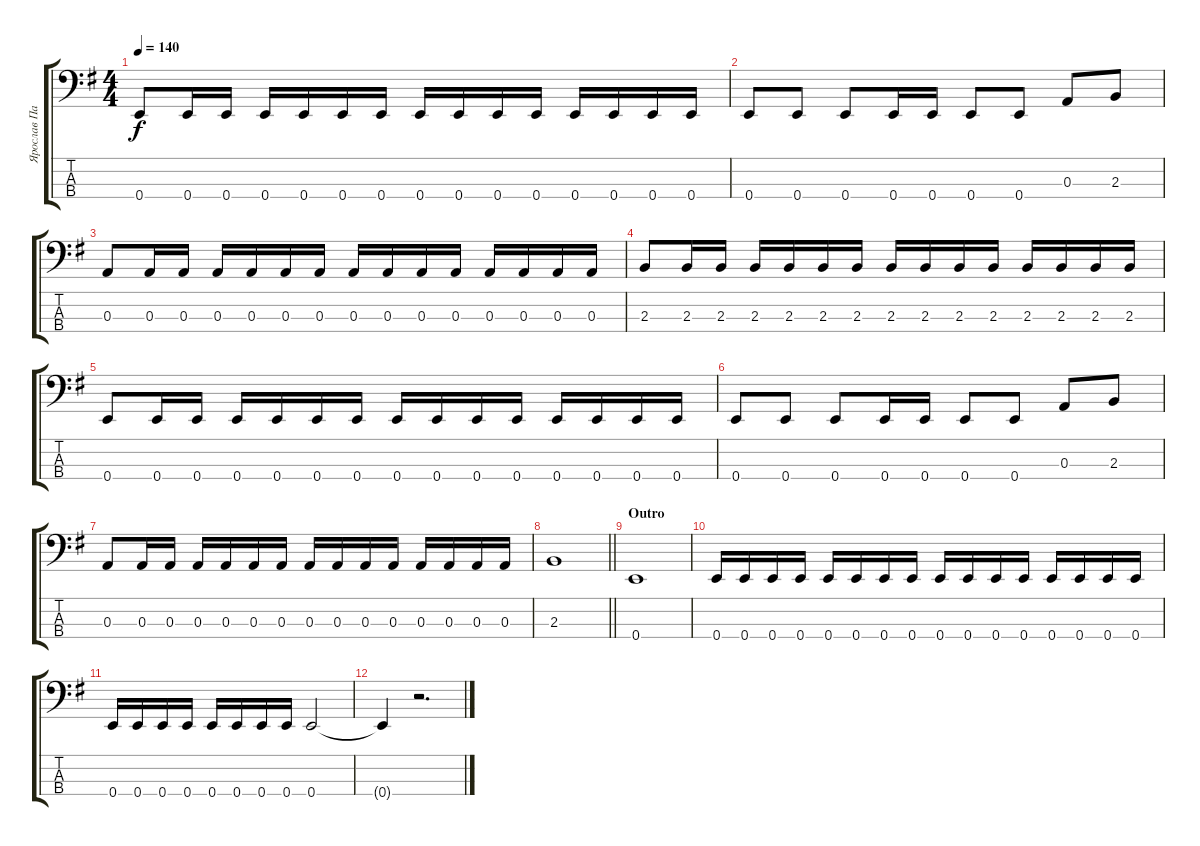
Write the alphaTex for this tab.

\track ("Ярослав Пастухов" "Ярослав Па") {instrument electricbasspick}
\staff {score tabs}
\tuning (G2 D2 A1 E1) {hide}
\ts (4 4)
\tempo 140
\clef f4
\ks g
0.4.8{dy f} 0.4.16 0.4.16 0.4.16 0.4.16 0.4.16 0.4.16 0.4.16 0.4.16 0.4.16 0.4.16 0.4.16 0.4.16 0.4.16 0.4.16 |
0.4.8 0.4.8 0.4.8 0.4.16 0.4.16 0.4.8 0.4.8 0.3.8 2.3.8 |
0.3.8 0.3.16 0.3.16 0.3.16 0.3.16 0.3.16 0.3.16 0.3.16 0.3.16 0.3.16 0.3.16 0.3.16 0.3.16 0.3.16 0.3.16 |
2.3.8 2.3.16 2.3.16 2.3.16 2.3.16 2.3.16 2.3.16 2.3.16 2.3.16 2.3.16 2.3.16 2.3.16 2.3.16 2.3.16 2.3.16 |
0.4.8 0.4.16 0.4.16 0.4.16 0.4.16 0.4.16 0.4.16 0.4.16 0.4.16 0.4.16 0.4.16 0.4.16 0.4.16 0.4.16 0.4.16 |
0.4.8 0.4.8 0.4.8 0.4.16 0.4.16 0.4.8 0.4.8 0.3.8 2.3.8 |
0.3.8 0.3.16 0.3.16 0.3.16 0.3.16 0.3.16 0.3.16 0.3.16 0.3.16 0.3.16 0.3.16 0.3.16 0.3.16 0.3.16 0.3.16 |
\barLineRight lightlight
2.3.1 |
\section ("" "Outro")
0.4.1 |
0.4.16 0.4.16 0.4.16 0.4.16 0.4.16 0.4.16 0.4.16 0.4.16 0.4.16 0.4.16 0.4.16 0.4.16 0.4.16 0.4.16 0.4.16 0.4.16 |
0.4.16 0.4.16 0.4.16 0.4.16 0.4.16 0.4.16 0.4.16 0.4.16 0.4.2 |
0.4{t}.4 r.2{d}
